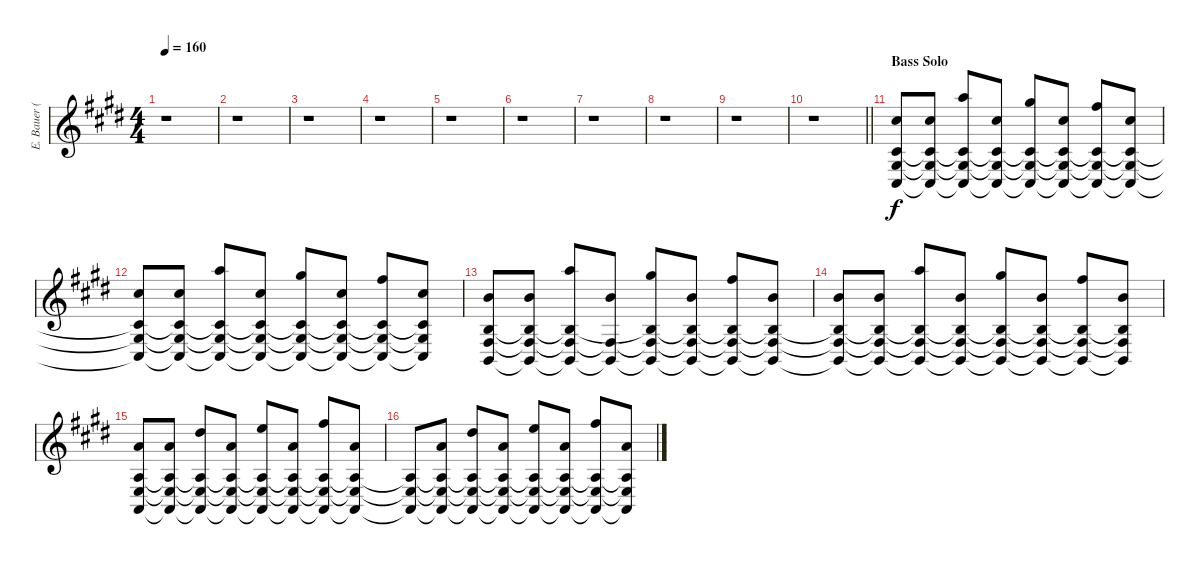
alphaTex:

\track ("E. Bauer (Keyboard)" "E. Bauer (") {instrument acousticgrandpiano}
\staff {score}
\tuning (E4 B3 G3 D3 A2 E2) {hide}
\ts (4 4)
\tempo 160
\clef g2
\ks c#minor
r.1{dy f} |
r.1 |
r.1 |
r.1 |
r.1 |
r.1 |
r.1 |
r.1 |
r.1 |
\barLineRight lightlight
r.1 |
\section ("" "Bass Solo")
(9.1 6.3 6.4 4.5).8 (9.1 6.3{t} 6.4{t} 4.5{t}).8 (17.1 6.3{t} 6.4{t} 4.5{t}).8 (9.1 6.3{t} 6.4{t} 4.5{t}).8 (16.1 6.3{t} 6.4{t} 4.5{t}).8 (9.1 6.3{t} 6.4{t} 4.5{t}).8 (14.1 6.3{t} 6.4{t} 4.5{t}).8 (9.1 6.3{t} 6.4{t} 4.5{t}).8 |
(9.1 6.3{t} 6.4{t} 4.5{t}).8 (9.1 6.3{t} 6.4{t} 4.5{t}).8 (17.1 6.3{t} 6.4{t} 4.5{t}).8 (9.1 6.3{t} 6.4{t} 4.5{t}).8 (16.1 6.3{t} 6.4{t} 4.5{t}).8 (9.1 6.3{t} 6.4{t} 4.5{t}).8 (14.1 6.3{t} 6.4{t} 4.5{t}).8 (9.1 6.3{t} 6.4{t} 4.5{t}).8 |
(7.1 4.3 4.4 2.5).8 (7.1 4.3{t} 4.4{t} 2.5{t}).8 (17.1 4.3{t} 4.4{t} 2.5{t}).8 (7.1 4.4{t} 2.5{t}).8 (16.1 4.3{t} 4.4{t} 2.5{t}).8 (7.1 4.3{t} 4.4{t} 2.5{t}).8 (14.1 4.3{t} 4.4{t} 2.5{t}).8 (7.1 4.3{t} 4.4{t} 2.5{t}).8 |
(7.1 4.3{t} 4.4{t} 2.5{t}).8 (7.1 4.3{t} 4.4{t} 2.5{t}).8 (17.1 4.3{t} 4.4{t} 2.5{t}).8 (7.1 4.3{t} 4.4{t} 2.5{t}).8 (16.1 4.3{t} 4.4{t} 2.5{t}).8 (7.1 4.3{t} 4.4{t} 2.5{t}).8 (14.1 4.3{t} 4.4{t} 2.5{t}).8 (7.1 4.3{t} 4.4{t} 2.5{t}).8 |
(5.1 2.3 2.4 0.5).8 (5.1 2.3{t} 2.4{t} 0.5{t}).8 (11.1 2.3{t} 2.4{t} 0.5{t}).8 (5.1 2.3{t} 2.4{t} 0.5{t}).8 (12.1 2.3{t} 2.4{t} 0.5{t}).8 (5.1 2.3{t} 2.4{t} 0.5{t}).8 (14.1 2.3{t} 2.4{t} 0.5{t}).8 (5.1 2.3{t} 2.4{t} 0.5{t}).8 |
(2.3{t} 2.4{t} 0.5{t}).8 (5.1 2.3{t} 2.4{t} 0.5{t}).8 (11.1 2.3{t} 2.4{t} 0.5{t}).8 (5.1 2.3{t} 2.4{t} 0.5{t}).8 (12.1 2.3{t} 2.4{t} 0.5{t}).8 (5.1 2.3{t} 2.4{t} 0.5{t}).8 (14.1 2.3{t} 2.4{t} 0.5{t}).8 (5.1 2.3{t} 2.4{t} 0.5{t}).8
